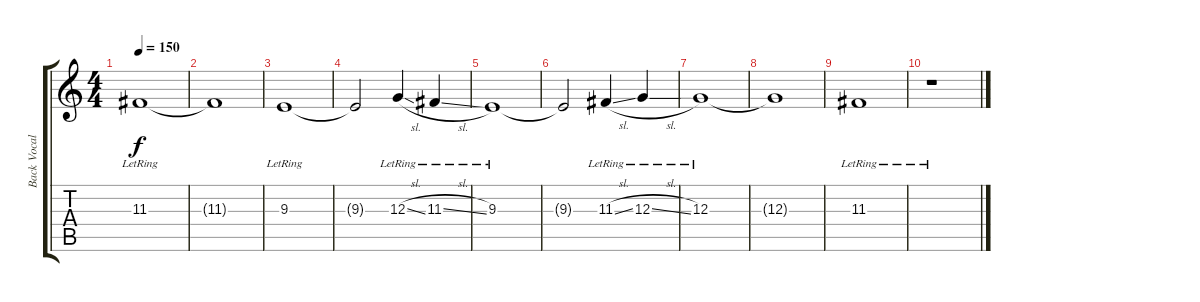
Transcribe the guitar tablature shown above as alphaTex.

\track ("Back Vocals" "Back Vocal") {instrument lead2sawtooth}
\staff {score tabs}
\tuning (E4 B3 G3 D3 A2 E2) {hide}
\ts (4 4)
\tempo 150
\clef g2
\ks c
11.3{lr}.1{dy f} |
11.3{t}.1 |
9.3{lr}.1{volume 8} |
9.3{t}.2 12.3{sl lr}.4 11.3{sl lr}.4 |
9.3{lr}.1 |
9.3{t}.2 11.3{sl lr}.4 12.3{sl lr}.4 |
12.3{lr}.1 |
12.3{t}.1 |
11.3{lr}.1 |
r.1
